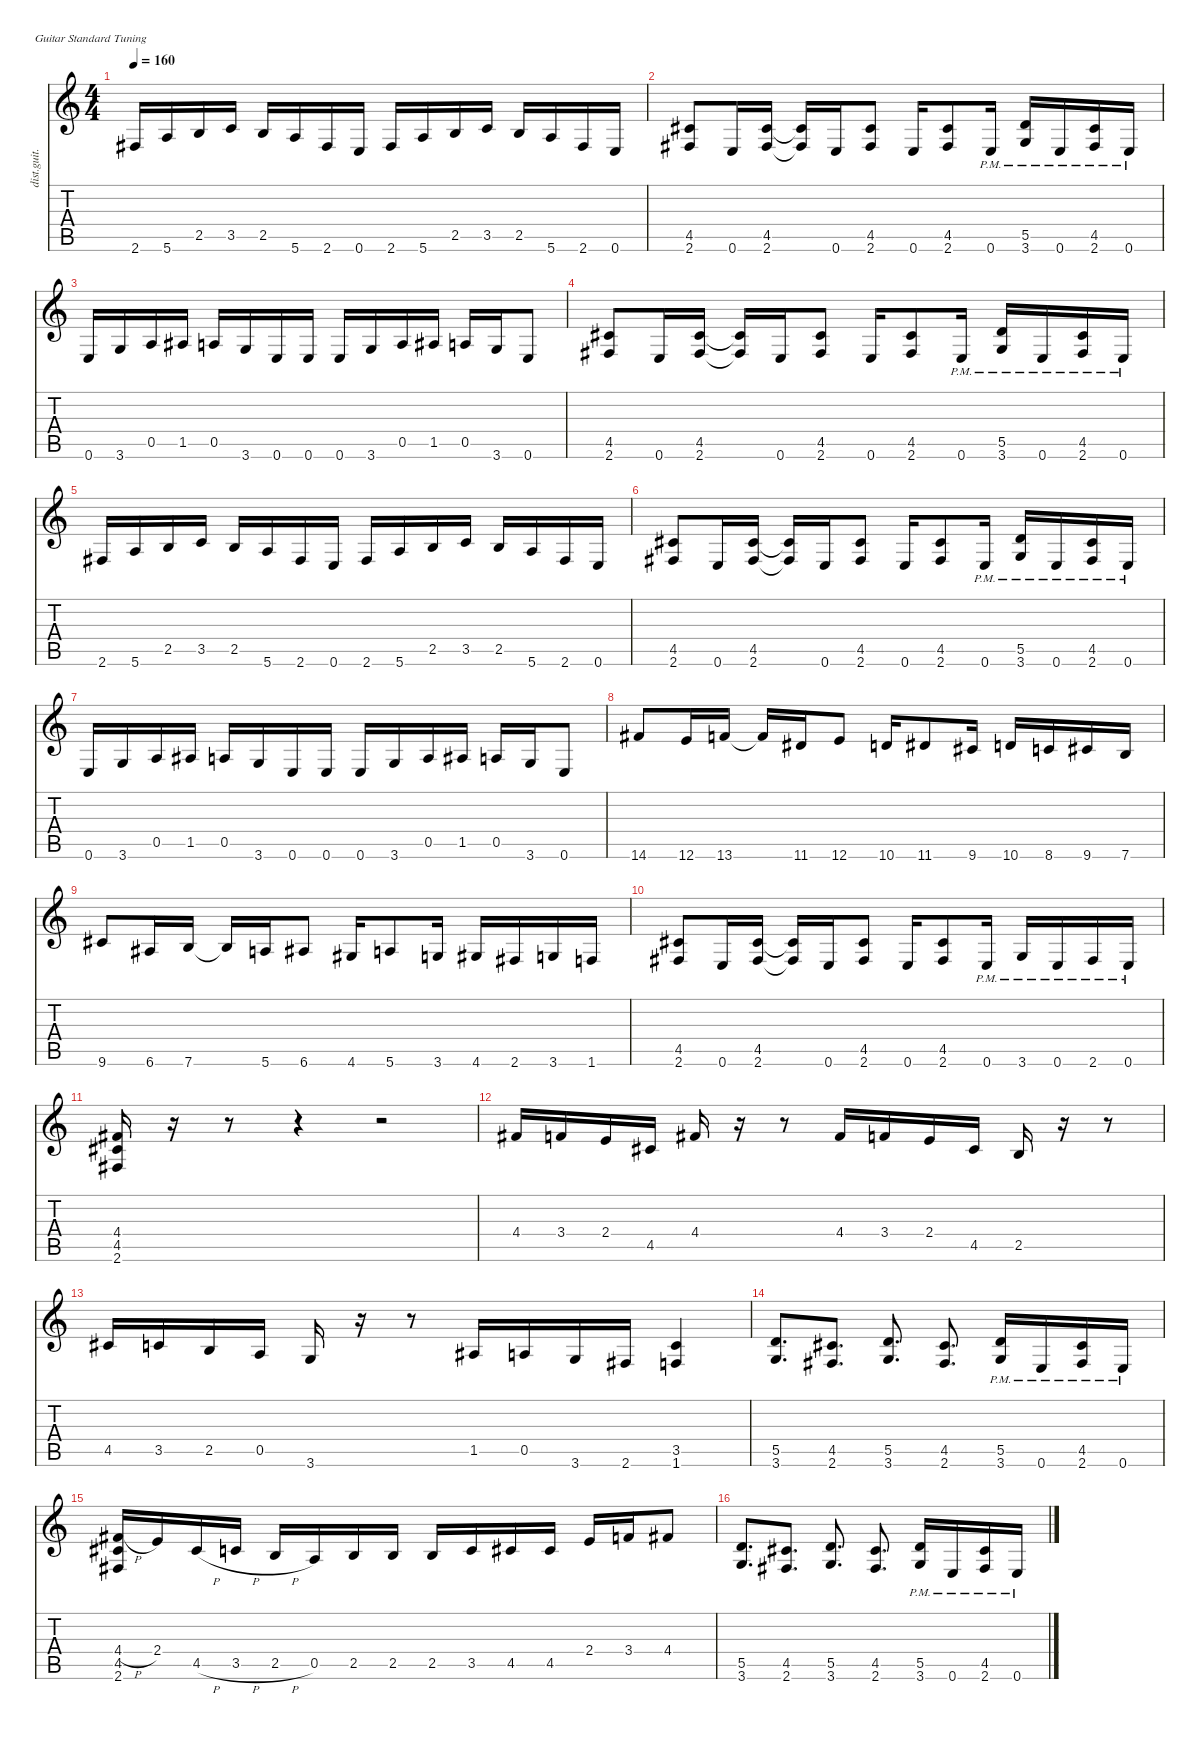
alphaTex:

\defaultSystemsLayout 4
\hideDynamics
\bracketExtendMode nobrackets
\track ("Mustaine" "dist.guit.") {instrument distortionguitar}
\staff {score tabs}
\tuning (E4 B3 G3 D3 A2 E2)
\ts (4 4)
\tempo 160
\clef g2
\ks c
2.6{acc #}.16{dy f beam Up} 5.6.16{beam Up} 2.5.16{beam Up} 3.5.16{beam Up} 2.5.16{beam Up} 5.6.16{beam Up} 2.6{acc #}.16{beam Up} 0.6.16{beam Up} 2.6{acc #}.16{beam Up} 5.6.16{beam Up} 2.5.16{beam Up} 3.5.16{beam Up} 2.5.16{beam Up} 5.6.16{beam Up} 2.6{acc #}.16{beam Up} 0.6.16{beam Up} |
(4.5{acc #} 2.6{acc #}).8{beam Up} 0.6.16{beam Up} (4.5{acc #} 2.6{acc #}).16{beam Up} (4.5{t acc #} 2.6{t acc #}).16{beam Up} 0.6.16{beam Up} (4.5{acc #} 2.6{acc #}).8{beam Up} 0.6.16{beam Up} (4.5{acc #} 2.6{acc #}).8{beam Up} 0.6{pm}.16{beam Up} (5.5 3.6{pm}).16{beam Up} 0.6{pm}.16{beam Up} (4.5{acc #} 2.6{pm acc #}).16{beam Up} 0.6{pm}.16{beam Up} |
0.6.16{beam Up} 3.6.16{beam Up} 0.5.16{beam Up} 1.5{acc #}.16{beam Up} 0.5.16{beam Up} 3.6.16{beam Up} 0.6.16{beam Up} 0.6.16{beam Up} 0.6.16{beam Up} 3.6.16{beam Up} 0.5.16{beam Up} 1.5{acc #}.16{beam Up} 0.5.16{beam Up} 3.6.16{beam Up} 0.6.8{beam Up} |
(4.5{acc #} 2.6{acc #}).8{beam Up} 0.6.16{beam Up} (4.5{acc #} 2.6{acc #}).16{beam Up} (4.5{t acc #} 2.6{t acc #}).16{beam Up} 0.6.16{beam Up} (4.5{acc #} 2.6{acc #}).8{beam Up} 0.6.16{beam Up} (4.5{acc #} 2.6{acc #}).8{beam Up} 0.6{pm}.16{beam Up} (5.5 3.6{pm}).16{beam Up} 0.6{pm}.16{beam Up} (4.5{acc #} 2.6{pm acc #}).16{beam Up} 0.6{pm}.16{beam Up} |
2.6{acc #}.16{beam Up} 5.6.16{beam Up} 2.5.16{beam Up} 3.5.16{beam Up} 2.5.16{beam Up} 5.6.16{beam Up} 2.6{acc #}.16{beam Up} 0.6.16{beam Up} 2.6{acc #}.16{beam Up} 5.6.16{beam Up} 2.5.16{beam Up} 3.5.16{beam Up} 2.5.16{beam Up} 5.6.16{beam Up} 2.6{acc #}.16{beam Up} 0.6.16{beam Up} |
(4.5{acc #} 2.6{acc #}).8{beam Up} 0.6.16{beam Up} (4.5{acc #} 2.6{acc #}).16{beam Up} (4.5{t acc #} 2.6{t acc #}).16{beam Up} 0.6.16{beam Up} (4.5{acc #} 2.6{acc #}).8{beam Up} 0.6.16{beam Up} (4.5{acc #} 2.6{acc #}).8{beam Up} 0.6{pm}.16{beam Up} (5.5 3.6{pm}).16{beam Up} 0.6{pm}.16{beam Up} (4.5{acc #} 2.6{pm acc #}).16{beam Up} 0.6{pm}.16{beam Up} |
0.6.16{beam Up} 3.6.16{beam Up} 0.5.16{beam Up} 1.5{acc #}.16{beam Up} 0.5.16{beam Up} 3.6.16{beam Up} 0.6.16{beam Up} 0.6.16{beam Up} 0.6.16{beam Up} 3.6.16{beam Up} 0.5.16{beam Up} 1.5{acc #}.16{beam Up} 0.5.16{beam Up} 3.6.16{beam Up} 0.6.8{beam Up} |
14.6{acc #}.8{beam Up} 12.6.16{beam Up} 13.6.16{beam Up} 13.6{t}.16{beam Up} 11.6{acc #}.16{beam Up} 12.6.8{beam Up} 10.6.16{beam Up} 11.6{acc #}.8{beam Up} 9.6{acc #}.16{beam Up} 10.6.16{beam Up} 8.6.16{beam Up} 9.6{acc #}.16{beam Up} 7.6.16{beam Up} |
9.6{acc #}.8{beam Up} 6.6{acc #}.16{beam Up} 7.6.16{beam Up} 7.6{t}.16{beam Up} 5.6.16{beam Up} 6.6{acc #}.8{beam Up} 4.6{acc #}.16{beam Up} 5.6.8{beam Up} 3.6.16{beam Up} 4.6{acc #}.16{beam Up} 2.6{acc #}.16{beam Up} 3.6.16{beam Up} 1.6.16{beam Up} |
(4.5{acc #} 2.6{acc #}).8{beam Up} 0.6.16{beam Up} (4.5{acc #} 2.6{acc #}).16{beam Up} (4.5{t acc #} 2.6{t acc #}).16{beam Up} 0.6.16{beam Up} (4.5{acc #} 2.6{acc #}).8{beam Up} 0.6.16{beam Up} (4.5{acc #} 2.6{acc #}).8{beam Up} 0.6{pm}.16{beam Up} 3.6{pm}.16{beam Up} 0.6{pm}.16{beam Up} 2.6{pm acc #}.16{beam Up} 0.6{pm}.16{beam Up} |
(4.4{acc #} 4.5{acc #} 2.6{acc #}).16{beam Up} r.16{beam Down} r.8{beam Down} r.4{beam Down} r.2{beam Down} |
4.4{acc #}.16{beam Up} 3.4.16{beam Up} 2.4.16{beam Up} 4.5{acc #}.16{beam Up} 4.4{acc #}.16{beam Up} r.16{beam Down} r.8{beam Down} 4.4{acc #}.16{beam Up} 3.4.16{beam Up} 2.4.16{beam Up} 4.5{acc #}.16{beam Up} 2.5.16{beam Up} r.16{beam Down} r.8{beam Down} |
4.5{acc #}.16{beam Up} 3.5.16{beam Up} 2.5.16{beam Up} 0.5.16{beam Up} 3.6.16{beam Up} r.16{beam Down} r.8{beam Down} 1.5{acc #}.16{beam Up} 0.5.16{beam Up} 3.6.16{beam Up} 2.6{acc #}.16{beam Up} (3.5 1.6).4{beam Up} |
(5.5 3.6).8{d beam Up} (4.5{acc #} 2.6{acc #}).8{d beam Up} (5.5 3.6).8{d beam Up} (4.5{acc #} 2.6{acc #}).8{d beam Up} (5.5{pm} 3.6).16{beam Up} 0.6{pm}.16{beam Up} (4.5{pm acc #} 2.6{acc #}).16{beam Up} 0.6{pm}.16{beam Up} |
(4.4{h acc #} 4.5{acc #} 2.6{acc #}).16{beam Up} 2.4.16{beam Up} 4.5{h acc #}.16{beam Up} 3.5{h}.16{beam Up} 2.5{h}.16{beam Up} 0.5.16{beam Up} 2.5.16{beam Up} 2.5.16{beam Up} 2.5.16{beam Up} 3.5.16{beam Up} 4.5{acc #}.16{beam Up} 4.5{acc #}.16{beam Up} 2.4.16{beam Up} 3.4.16{beam Up} 4.4{acc #}.8{beam Up} |
(5.5 3.6).8{d beam Up} (4.5{acc #} 2.6{acc #}).8{d beam Up} (5.5 3.6).8{d beam Up} (4.5{acc #} 2.6{acc #}).8{d beam Up} (5.5{pm} 3.6).16{beam Up} 0.6{pm}.16{beam Up} (4.5{pm acc #} 2.6{acc #}).16{beam Up} 0.6{pm}.16{beam Up}
